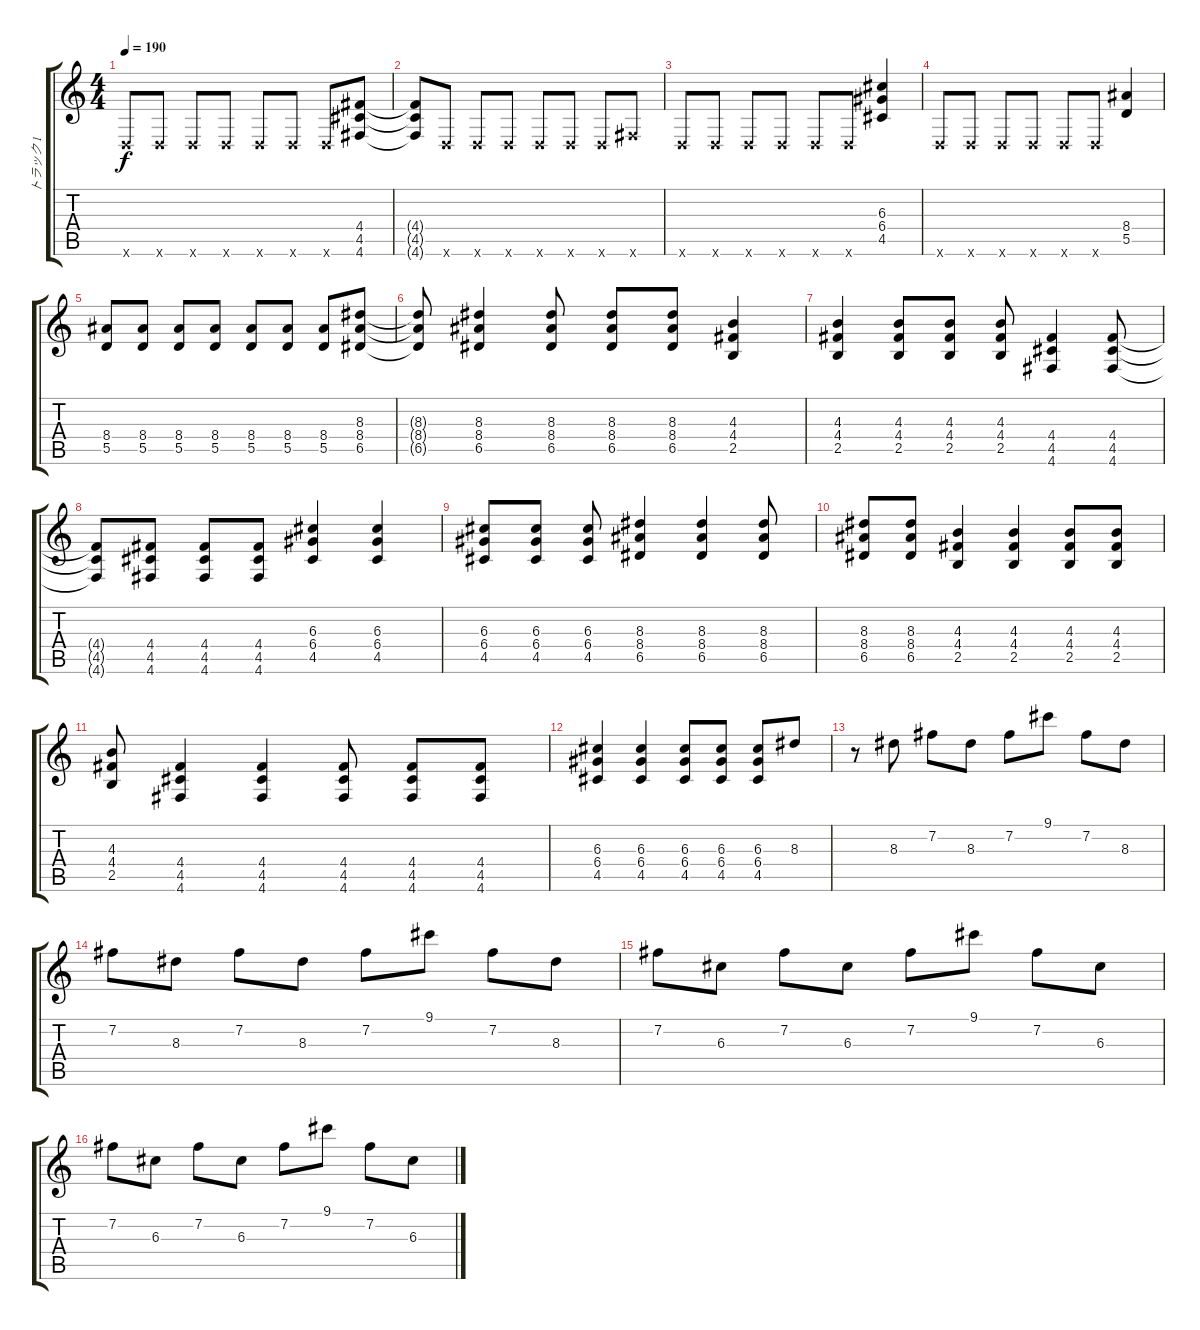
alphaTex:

\track ("トラック 1" "トラック 1") {instrument overdrivenguitar}
\staff {score tabs}
\tuning (E4 B3 G3 D3 A2 D2) {hide}
\ts (4 4)
\tempo 190
\clef g2
\ks c
0.6{x}.8{dy f} 0.6{x}.8 0.6{x}.8 0.6{x}.8 0.6{x}.8 0.6{x}.8 0.6{x}.8 (4.4 4.5 4.6).8 |
(4.4{t} 4.5{t} 4.6{t}).8 0.6{x}.8 0.6{x}.8 0.6{x}.8 0.6{x}.8 0.6{x}.8 0.6{x}.8 4.6{x}.8 |
0.6{x}.8 0.6{x}.8 0.6{x}.8 0.6{x}.8 0.6{x}.8 0.6{x}.8 (6.3 6.4 4.5).4 |
0.6{x}.8 0.6{x}.8 0.6{x}.8 0.6{x}.8 0.6{x}.8 0.6{x}.8 (8.4 5.5).4 |
(8.4 5.5).8 (8.4 5.5).8 (8.4 5.5).8 (8.4 5.5).8 (8.4 5.5).8 (8.4 5.5).8 (8.4 5.5).8 (8.3 8.4 6.5).8 |
(8.3{t} 8.4{t} 6.5{t}).8 (8.3 8.4 6.5).4 (8.3 8.4 6.5).8 (8.3 8.4 6.5).8 (8.3 8.4 6.5).8 (4.3 4.4 2.5).4 |
(4.3 4.4 2.5).4 (4.3 4.4 2.5).8 (4.3 4.4 2.5).8 (4.3 4.4 2.5).8 (4.4 4.5 4.6).4 (4.4 4.5 4.6).8 |
(4.4{t} 4.5{t} 4.6{t}).8 (4.4 4.5 4.6).8 (4.4 4.5 4.6).8 (4.4 4.5 4.6).8 (6.3 6.4 4.5).4 (6.3 6.4 4.5).4 |
(6.3 6.4 4.5).8 (6.3 6.4 4.5).8 (6.3 6.4 4.5).8 (8.3 8.4 6.5).4 (8.3 8.4 6.5).4 (8.3 8.4 6.5).8 |
(8.3 8.4 6.5).8 (8.3 8.4 6.5).8 (4.3 4.4 2.5).4 (4.3 4.4 2.5).4 (4.3 4.4 2.5).8 (4.3 4.4 2.5).8 |
(4.3 4.4 2.5).8 (4.4 4.5 4.6).4 (4.4 4.5 4.6).4 (4.4 4.5 4.6).8 (4.4 4.5 4.6).8 (4.4 4.5 4.6).8 |
(6.3 6.4 4.5).4 (6.3 6.4 4.5).4 (6.3 6.4 4.5).8 (6.3 6.4 4.5).8 (6.3 6.4 4.5).8 8.3.8 |
r.8 8.3.8 7.2.8 8.3.8 7.2.8 9.1.8 7.2.8 8.3.8 |
7.2.8 8.3.8 7.2.8 8.3.8 7.2.8 9.1.8 7.2.8 8.3.8 |
7.2.8 6.3.8 7.2.8 6.3.8 7.2.8 9.1.8 7.2.8 6.3.8 |
7.2.8 6.3.8 7.2.8 6.3.8 7.2.8 9.1.8 7.2.8 6.3.8
